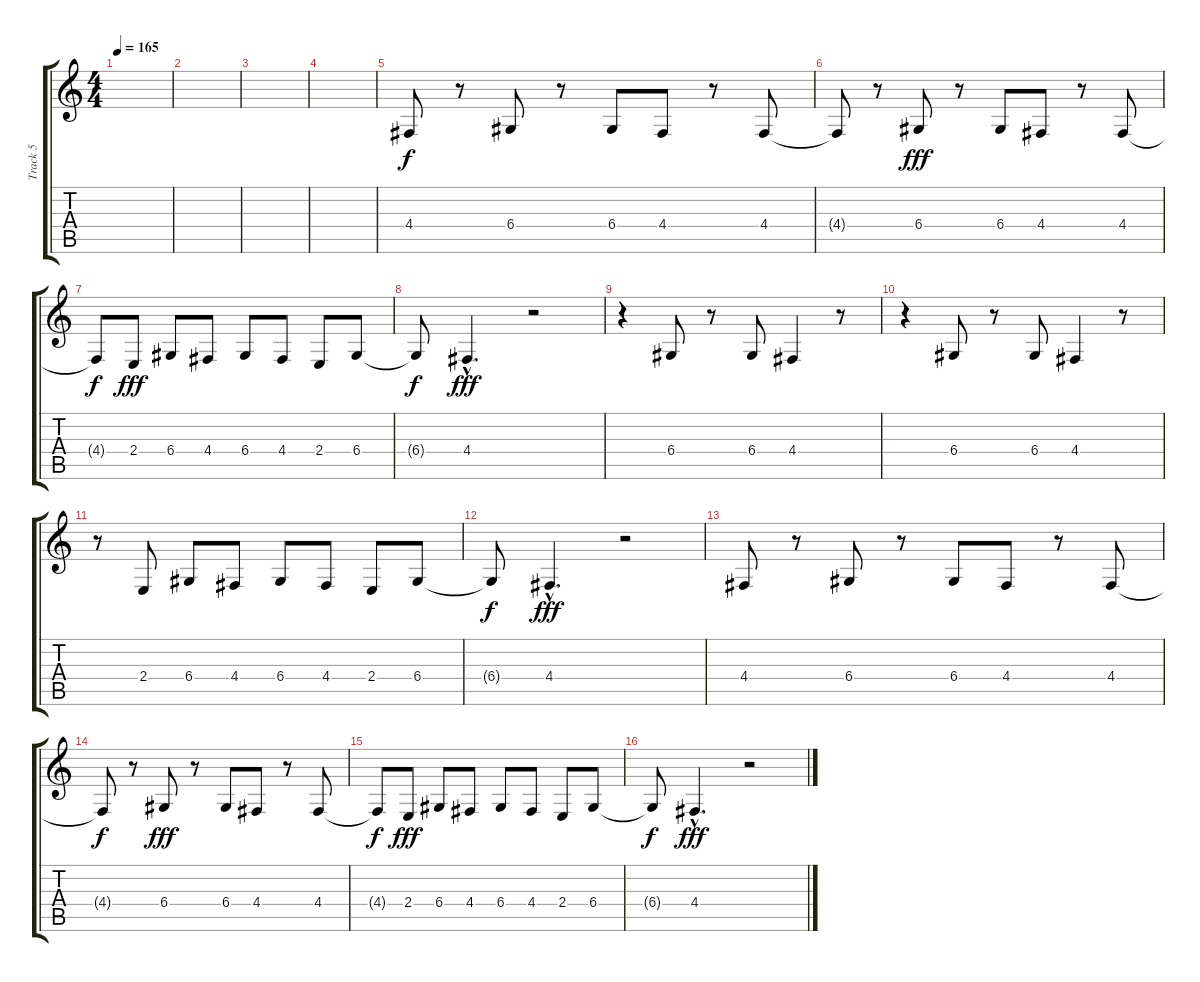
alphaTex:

\track ("Track 5" "Track 5") {instrument tenorsax}
\staff {score tabs}
\tuning (E4 B3 G3 D3 A2 E2) {hide}
\ts (4 4)
\tempo 165
\clef g2
\ks c
|
|
|
|
4.4.8 r.8 6.4.8 r.8 6.4.8 4.4.8 r.8 4.4.8 |
4.4{t}.8{dy f} r.8 6.4.8{dy fff} r.8 6.4.8 4.4.8 r.8 4.4.8 |
4.4{t}.8{dy f} 2.4.8{dy fff} 6.4.8 4.4.8 6.4.8 4.4.8 2.4.8 6.4.8 |
6.4{t}.8{dy f} 4.4{hac}.4{d dy fff} r.2 |
r.4 6.4.8 r.8 6.4.8 4.4.4 r.8 |
r.4 6.4.8 r.8 6.4.8 4.4.4 r.8 |
r.8 2.4.8 6.4.8 4.4.8 6.4.8 4.4.8 2.4.8 6.4.8 |
6.4{t}.8{dy f} 4.4{hac}.4{d dy fff} r.2 |
4.4.8 r.8 6.4.8 r.8 6.4.8 4.4.8 r.8 4.4.8 |
4.4{t}.8{dy f} r.8 6.4.8{dy fff} r.8 6.4.8 4.4.8 r.8 4.4.8 |
4.4{t}.8{dy f} 2.4.8{dy fff} 6.4.8 4.4.8 6.4.8 4.4.8 2.4.8 6.4.8 |
6.4{t}.8{dy f} 4.4{hac}.4{d dy fff} r.2
